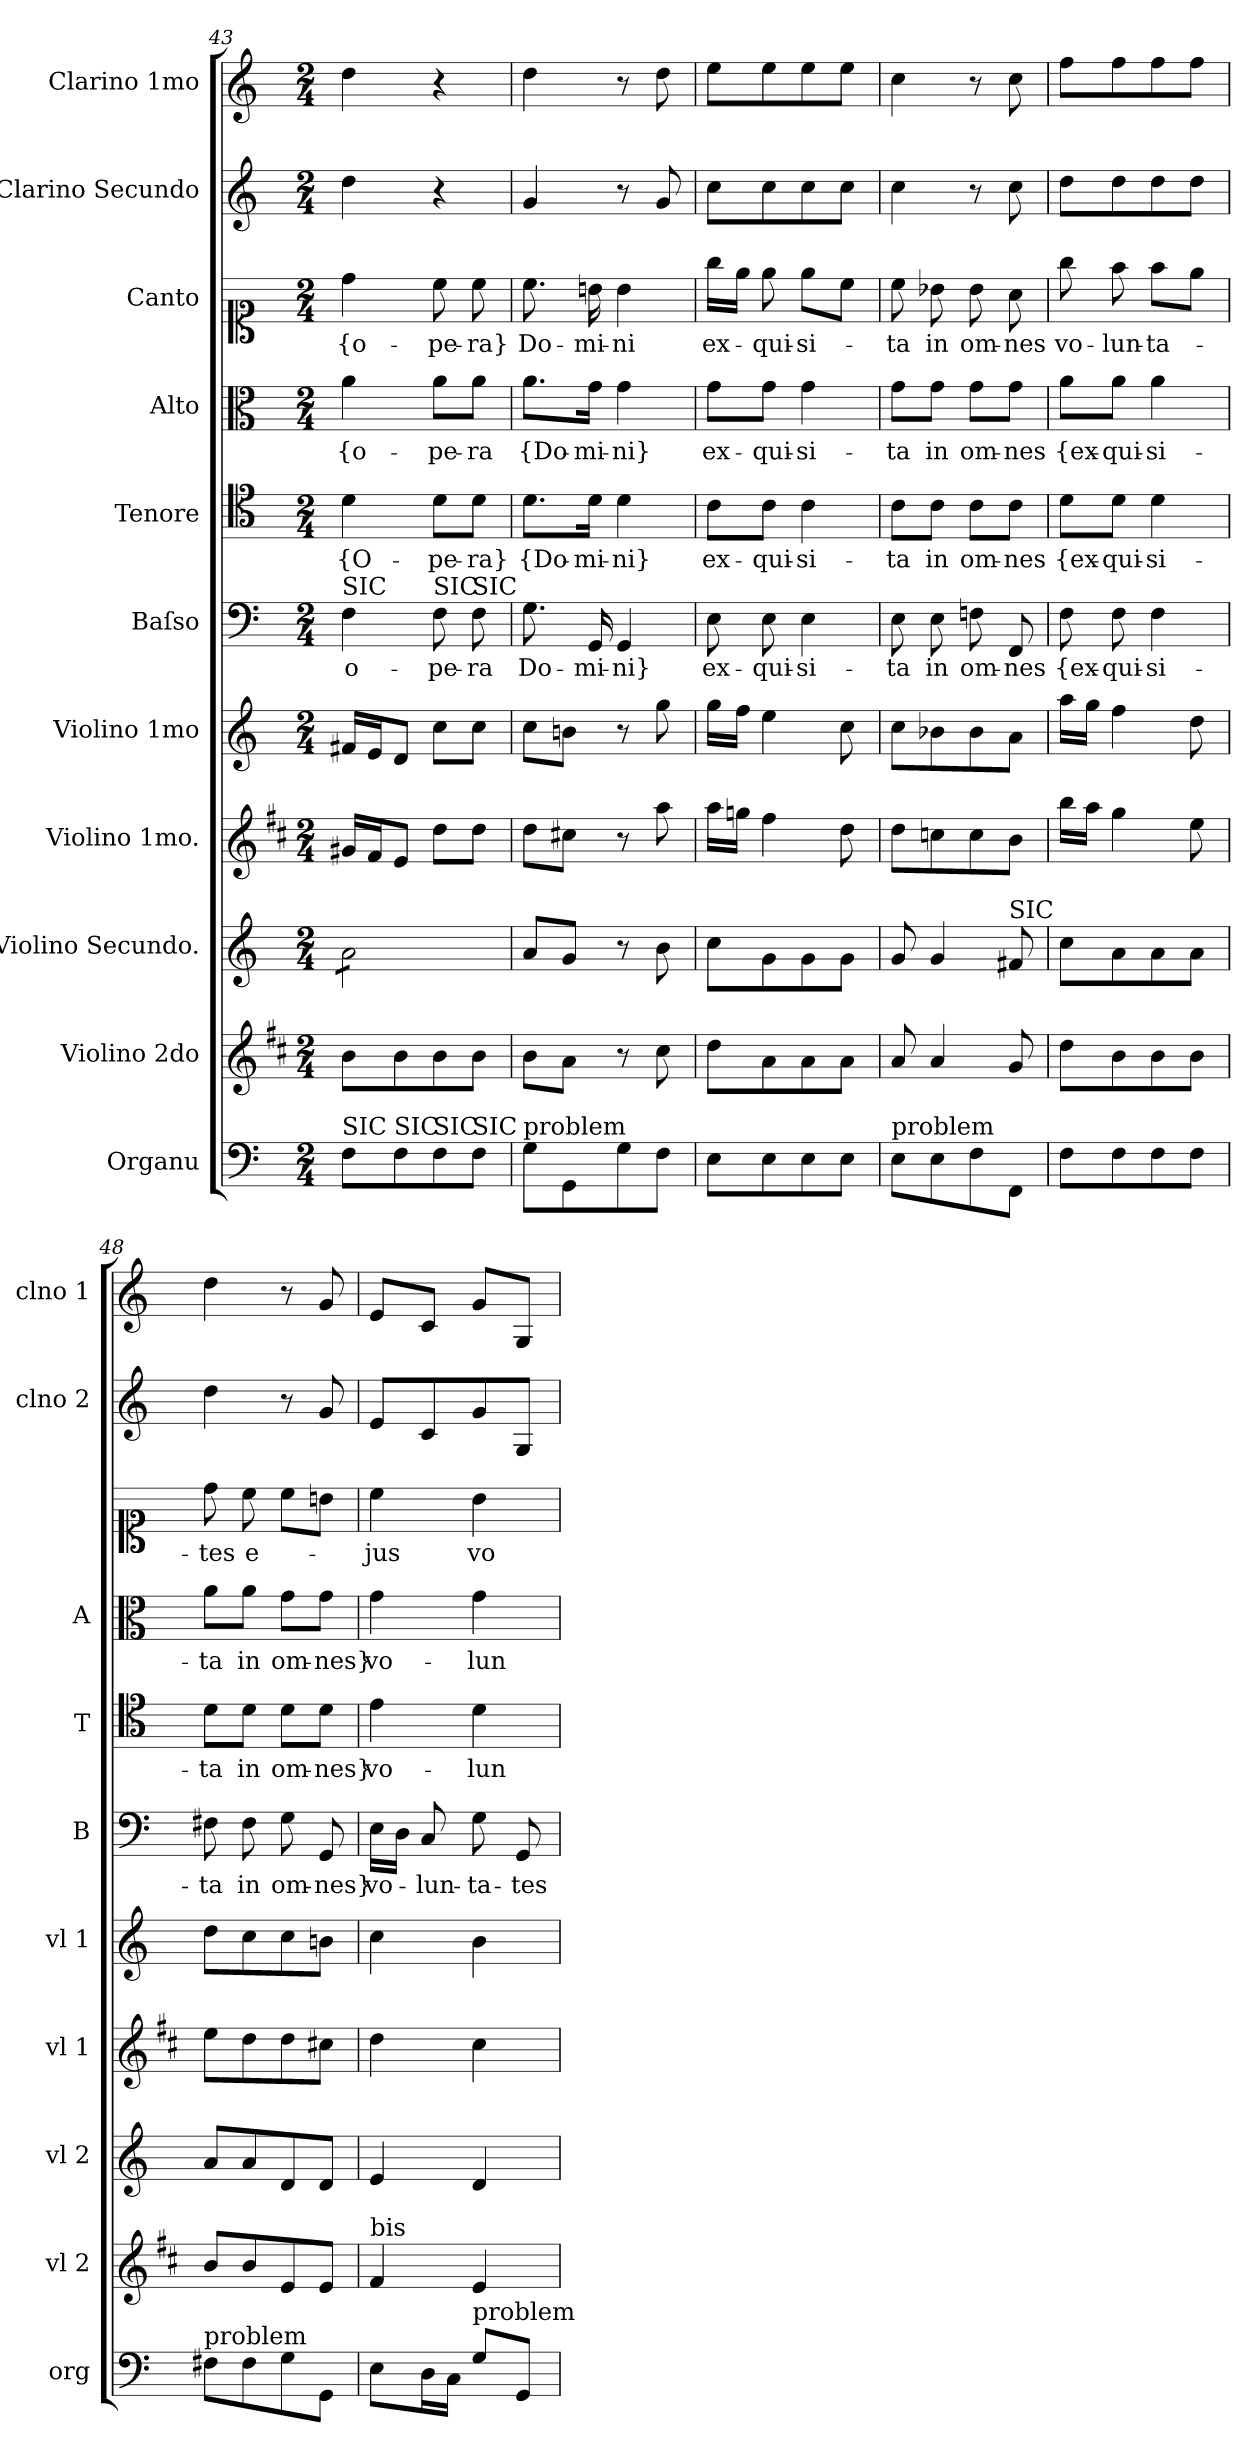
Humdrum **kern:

**kern	**kern	**kern	**kern	**kern	**kern	**text	**kern	**text	**kern	**text	**kern	**text	**kern	**kern
*part11	*part10	*part9	*part8	*part7	*part6	*part6	*part5	*part5	*part4	*part4	*part3	*part3	*part2	*part1
*staff11	*staff10	*staff9	*staff8	*staff7	*staff6	*staff6	*staff5	*staff5	*staff4	*staff4	*staff3	*staff3	*staff2	*staff1
*I"Organu	*I"Violino 2do	*I"Violino Secundo.	*I"Violino 1mo.	*I"Violino 1mo	*I"Baſso	*	*I"Tenore	*	*I"Alto	*	*I"Canto	*	*I"Clarino Secundo	*I"Clarino 1mo
*I'org	*I'vl 2	*I'vl 2	*I'vl 1	*I'vl 1	*I'B	*	*I'T	*	*I'A	*	*	*	*I'clno 2	*I'clno 1
*clefF4	*clefG2	*clefG2	*clefG2	*clefG2	*clefF4	*	*clefC4	*	*clefC3	*	*clefC1	*	*clefG2	*clefG2
*	*ITrd1c2	*	*ITrd1c2	*	*	*	*	*	*	*	*	*	*	*
*k[]	*k[]	*k[]	*k[]	*k[]	*k[]	*	*k[]	*	*k[]	*	*k[]	*	*k[]	*k[]
*C:	*C:	*C:	*C:	*C:	*C:	*	*C:	*	*C:	*	*C:	*	*C:	*C:
*M2/4	*M2/4	*M2/4	*M2/4	*M2/4	*M2/4	*	*M2/4	*	*M2/4	*	*M2/4	*	*M2/4	*M2/4
=43	=43	=43	=43	=43	=43	=43	=43	=43	=43	=43	=43	=43	=43	=43
!	!	!	!	!	!LO:TX:a:t=SIC	!	!	!	!	!	!	!	!	!
!LO:TX:a:t=SIC	!	!	!	!	!	!	!	!	!	!	!	!	!	!
*	*	*tremolo	*	*	*	*	*	*	*	*	*	*	*	*
8F\L	8a\L	8a\L	16f#X/LL	16f#X/LL	4F\	o-	4d\	{O-	4a\	{o-	4dd\	{o-	4dd\	4dd\
.	.	.	16e/J	16e/J	.	.	.	.	.	.	.	.	.	.
!LO:TX:a:t=SIC	!	!	!	!	!	!	!	!	!	!	!	!	!	!
8F\	8a\	8a\	8d/J	8d/J	.	.	.	.	.	.	.	.	.	.
!	!	!	!	!	!LO:TX:a:t=SIC	!	!	!	!	!	!	!	!	!
!LO:TX:a:t=SIC	!	!	!	!	!	!	!	!	!	!	!	!	!	!
8F\	8a\	8a\	8cc\L	8cc\L	8F\	-pe-	8d\L	-pe-	8a\L	-pe-	8cc\	-pe-	4r	4r
!	!	!	!	!	!LO:TX:a:t=SIC	!	!	!	!	!	!	!	!	!
!LO:TX:a:t=SIC	!	!	!	!	!	!	!	!	!	!	!	!	!	!
8F\J	8a\J	8a\J	8cc\J	8cc\J	8F\	-ra	8d\J	-ra}	8a\J	-ra	8cc\	-ra}	.	.
*	*	*Xtremolo	*	*	*	*	*	*	*	*	*	*	*	*
=44	=44	=44	=44	=44	=44	=44	=44	=44	=44	=44	=44	=44	=44	=44
!LO:TX:a:t=problem	!	!	!	!	!	!	!	!	!	!	!	!	!	!
8G\L	8a\L	8a/L	8cc\L	8cc\L	8.G\	Do-	8.d\L	{Do-	8.a\L	{Do-	8.cc\	Do-	4g/	4dd\
8GG/	8g\J	8g/J	8bn\J	8bn\J	.	.	.	.	.	.	.	.	.	.
.	.	.	.	.	16GG/	-mi-	16d\Jk	-mi-	16g\Jk	-mi-	16bn\	-mi-	.	.
8G\	8r	8r	8r	8r	4GG/	-ni}	4d\	-ni}	4g\	-ni}	4b\	-ni	8r	8r
8F\J	8b\	8b\	8gg\	8gg\	.	.	.	.	.	.	.	.	8g/	8dd\
=45	=45	=45	=45	=45	=45	=45	=45	=45	=45	=45	=45	=45	=45	=45
8E\L	8cc\L	8cc\L	16gg\LL	16gg\LL	8E\	ex-	8c\L	ex-	8g\L	ex-	16gg\LL	ex-	8cc\L	8ee\L
.	.	.	16ffn\JJ	16ff\JJ	.	.	.	.	.	.	16ee\JJ	.	.	.
8E\	8g\	8g\	4ee\	4ee\	8E\	-qui-	8c\J	-qui-	8g\J	-qui-	8ee\	-qui-	8cc\	8ee\
8E\	8g\	8g\	.	.	4E\	-si-	4c\	-si-	4g\	-si-	8ee\L	-si-	8cc\	8ee\
8E\J	8g\J	8g\J	8cc\	8cc\	.	.	.	.	.	.	8cc\J	.	8cc\J	8ee\J
=46	=46	=46	=46	=46	=46	=46	=46	=46	=46	=46	=46	=46	=46	=46
!LO:TX:a:t=problem	!	!	!	!	!	!	!	!	!	!	!	!	!	!
8E\L	8g/	8g/	8cc\L	8cc\L	8E\	-ta	8c\L	-ta	8g\L	-ta	8cc\	-ta	4cc\	4cc\
8E\	4g/	4g/	8b-X\	8b-X\	8E\	in	8c\J	in	8g\J	in	8b-X\	in	.	.
8F\	.	.	8b-\	8b-\	8Fn\	om-	8c\L	om-	8g\L	om-	8b-\	om-	8r	8r
!	!	!LO:TX:a:t=SIC	!	!	!	!	!	!	!	!	!	!	!	!
8FF/J	8f/	8f#X/	8a\J	8a\J	8FF/	-nes	8c\J	-nes	8g\J	-nes	8a\	-nes	8cc\	8cc\
=47	=47	=47	=47	=47	=47	=47	=47	=47	=47	=47	=47	=47	=47	=47
8F\L	8cc\L	8cc\L	16aa\LL	16aa\LL	8F\	{ex-	8d\L	{ex-	8a\L	{ex-	8gg\	vo-	8dd\L	8ff\L
.	.	.	16gg\JJ	16gg\JJ	.	.	.	.	.	.	.	.	.	.
8F\	8a\	8a\	4ff\	4ff\	8F\	-qui-	8d\J	-qui-	8a\J	-qui-	8ff\	-lun-	8dd\	8ff\
8F\	8a\	8a\	.	.	4F\	-si-	4d\	-si-	4a\	-si-	8ff\L	-ta-	8dd\	8ff\
8F\J	8a\J	8a\J	8dd\	8dd\	.	.	.	.	.	.	8ee\J	.	8dd\J	8ff\J
=48	=48	=48	=48	=48	=48	=48	=48	=48	=48	=48	=48	=48	=48	=48
!LO:TX:a:t=problem	!	!	!	!	!	!	!	!	!	!	!	!	!	!
8F#X\L	8a/L	8a/L	8dd\L	8dd\L	8F#X\	-ta	8d\L	-ta	8a\L	-ta	8dd\	-tes	4dd\	4dd\
8F#\	8a/	8a/	8cc\	8cc\	8F#\	in	8d\J	in	8a\J	in	8cc\	e-	.	.
8G\	8d/	8d/	8cc\	8cc\	8G\	om-	8d\L	om-	8g\L	om-	8cc\L	.	8r	8r
8GG/J	8d/J	8d/J	8bn\J	8bn\J	8GG/	-nes}	8d\J	-nes}	8g\J	-nes}	8bn\J	.	8g/	8g/
=49	=49	=49	=49	=49	=49	=49	=49	=49	=49	=49	=49	=49	=49	=49
!	!LO:TX:a:t=bis	!	!	!	!	!	!	!	!	!	!	!	!	!
8E\L	4e/	4e/	4cc\	4cc\	16E\LL	vo-	4e\	vo-	4g\	vo-	4cc\	-jus	8e/L	8e/L
.	.	.	.	.	16D\JJ	.	.	.	.	.	.	.	.	.
16D\L	.	.	.	.	8C/	-lun-	.	.	.	.	.	.	8c/	8c/J
16C\JJ	.	.	.	.	.	.	.	.	.	.	.	.	.	.
!LO:TX:a:t=problem	!	!	!	!	!	!	!	!	!	!	!	!	!	!
8G\L	4d/	4d/	4b\	4b\	8G\	-ta-	4d\	-lun-	4g\	-lun-	4b\	vo-	8g/	8g/L
8GG/J	.	.	.	.	8GG/	-tes	.	.	.	.	.	.	8G/J	8G/J
=	=	=	=	=	=	=	=	=	=	=	=	=	=	=
*-	*-	*-	*-	*-	*-	*-	*-	*-	*-	*-	*-	*-	*-	*-
